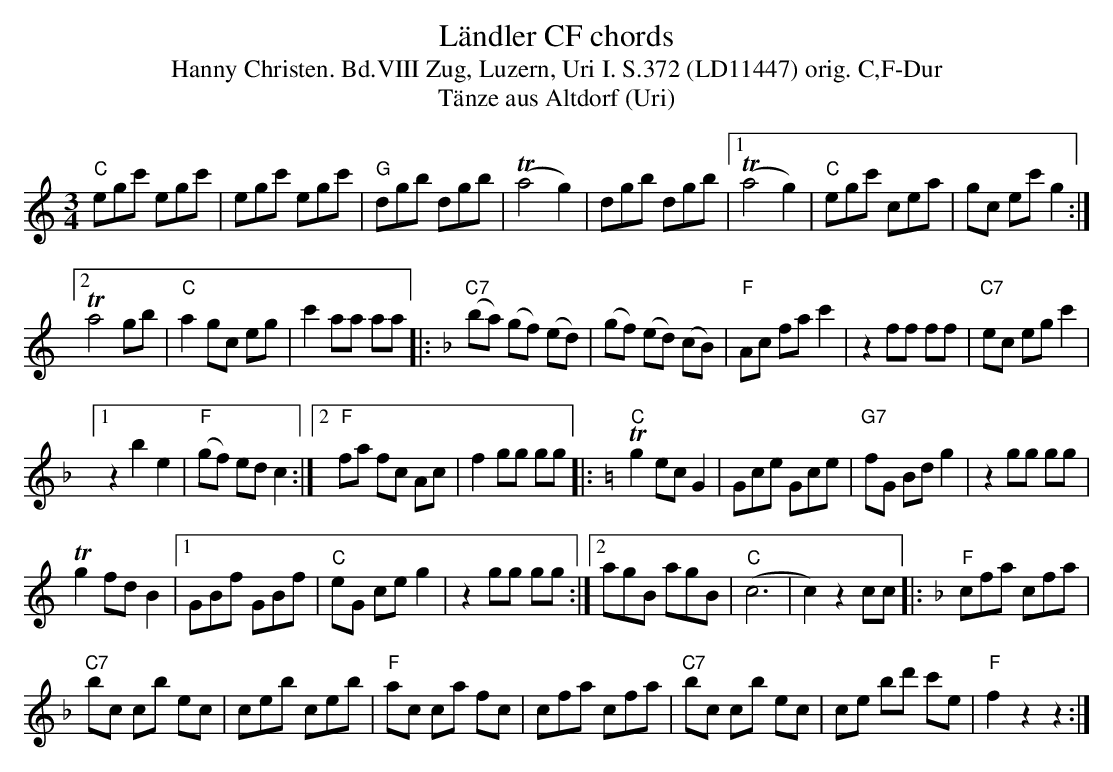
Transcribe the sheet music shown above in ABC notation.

X:1
T: L\"andler CF chords
T:Hanny Christen. Bd.VIII Zug, Luzern, Uri I. S.372 (LD11447) orig. C,F-Dur
T: T\"anze aus Altdorf (Uri)
M:3/4
L:1/8
K:C %%MIDI gchordon
"C"egc' egc' | egc' egc' | "G"dgb dgb | (Ta4g2) | dgb dgb |1 (Ta4g2) | "C"egc' cea | gc ec' g2 :|2
Ta4 gb | "C"a2 gc eg | c'2 aa aa |: [K:F] "C7"(ba) (gf) (ed) | (gf) (ed) (cB) | "F"Ac fa c'2 | z2ff ff | "C7"ec eg c'2 |1
z2b2e2 | "F"(gf) ed c2 :|2 "F"fa fc Ac | f2gg gg |: [K:C] "C"Tg2 ecG2 | Gce Gce | "G7"fG Bd g2 | z2 gg gg |
Tg2 fd B2 |1 GBf GBf | "C"eG ceg2 | z2gg gg :|2 agB agB | "C"(c6 | c2)z2cc |: [K:F] "F"cfa cfa |
"C7"bc cb ec | ceb ceb | "F"ac ca fc | cfa cfa | "C7"bc cb ec | ce bd' c'e | "F"f2z2z2 :|
